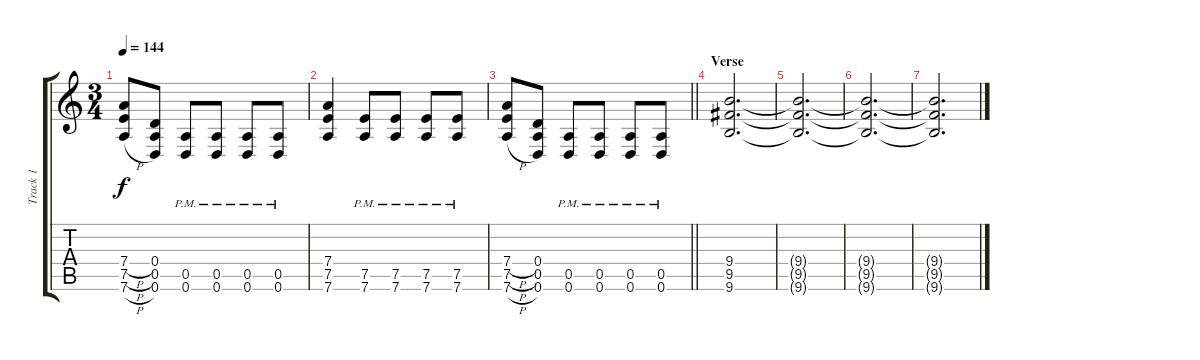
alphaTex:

\track ("Track 1" "Track 1") {instrument overdrivenguitar}
\staff {score tabs}
\tuning (E4 B3 G3 D3 A2 D2) {hide}
\ts (3 4)
\tempo 144
\clef g2
\ks c
(7.4{h} 7.5{h} 7.6{h}).8{dy f} (0.4 0.5 0.6).8 (0.5{pm} 0.6{pm}).8 (0.5{pm} 0.6{pm}).8 (0.5{pm} 0.6{pm}).8 (0.5{pm} 0.6{pm}).8 |
(7.4 7.5 7.6).4 (7.5{pm} 7.6{pm}).8 (7.5{pm} 7.6{pm}).8 (7.5{pm} 7.6{pm}).8 (7.5{pm} 7.6{pm}).8 |
\barLineRight lightlight
(7.4{h} 7.5{h} 7.6{h}).8 (0.4 0.5 0.6).8 (0.5{pm} 0.6{pm}).8 (0.5{pm} 0.6{pm}).8 (0.5{pm} 0.6{pm}).8 (0.5{pm} 0.6{pm}).8 |
\section ("" "Verse")
(9.4 9.5 9.6).2{d} |
(9.4{t} 9.5{t} 9.6{t}).2{d} |
(9.4{t} 9.5{t} 9.6{t}).2{d} |
(9.4{t} 9.5{t} 9.6{t}).2{d}
